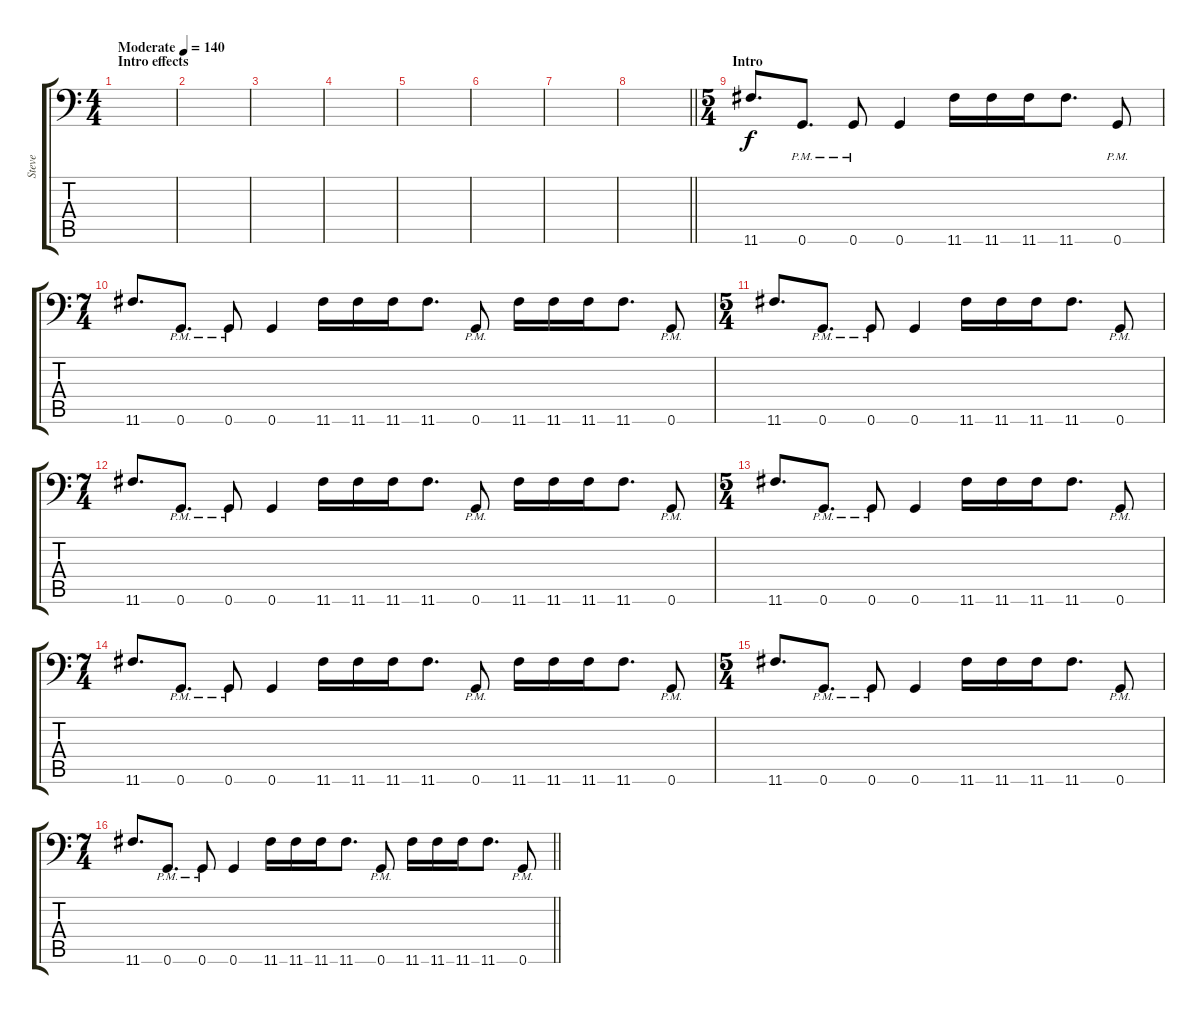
\track ("Steve" "Steve") {instrument distortionguitar}
\staff {score tabs}
\tuning (D4 A3 F3 C3 G2 G1) {hide}
\ts (4 4)
\section ("" "Intro effects")
\tempo (140 "Moderate")
\clef f4
\ks c
|
|
|
|
|
|
|
\barLineRight lightlight
|
\ts (5 4)
\section ("" "Intro")
11.6.8{d} 0.6{pm}.8{d} 0.6{pm}.8 0.6.4 11.6.16 11.6.16 11.6.16 11.6.8{d} 0.6{pm}.8 |
\ts (7 4)
11.6.8{d} 0.6{pm}.8{d} 0.6{pm}.8 0.6.4 11.6.16 11.6.16 11.6.16 11.6.8{d} 0.6{pm}.8 11.6.16 11.6.16 11.6.16 11.6.8{d} 0.6{pm}.8 |
\ts (5 4)
11.6.8{d} 0.6{pm}.8{d} 0.6{pm}.8 0.6.4 11.6.16 11.6.16 11.6.16 11.6.8{d} 0.6{pm}.8 |
\ts (7 4)
11.6.8{d} 0.6{pm}.8{d} 0.6{pm}.8 0.6.4 11.6.16 11.6.16 11.6.16 11.6.8{d} 0.6{pm}.8 11.6.16 11.6.16 11.6.16 11.6.8{d} 0.6{pm}.8 |
\ts (5 4)
11.6.8{d} 0.6{pm}.8{d} 0.6{pm}.8 0.6.4 11.6.16 11.6.16 11.6.16 11.6.8{d} 0.6{pm}.8 |
\ts (7 4)
11.6.8{d} 0.6{pm}.8{d} 0.6{pm}.8 0.6.4 11.6.16 11.6.16 11.6.16 11.6.8{d} 0.6{pm}.8 11.6.16 11.6.16 11.6.16 11.6.8{d} 0.6{pm}.8 |
\ts (5 4)
11.6.8{d} 0.6{pm}.8{d} 0.6{pm}.8 0.6.4 11.6.16 11.6.16 11.6.16 11.6.8{d} 0.6{pm}.8 |
\ts (7 4)
\barLineRight lightlight
11.6.8{d} 0.6{pm}.8{d} 0.6{pm}.8 0.6.4 11.6.16 11.6.16 11.6.16 11.6.8{d} 0.6{pm}.8 11.6.16 11.6.16 11.6.16 11.6.8{d} 0.6{pm}.8
